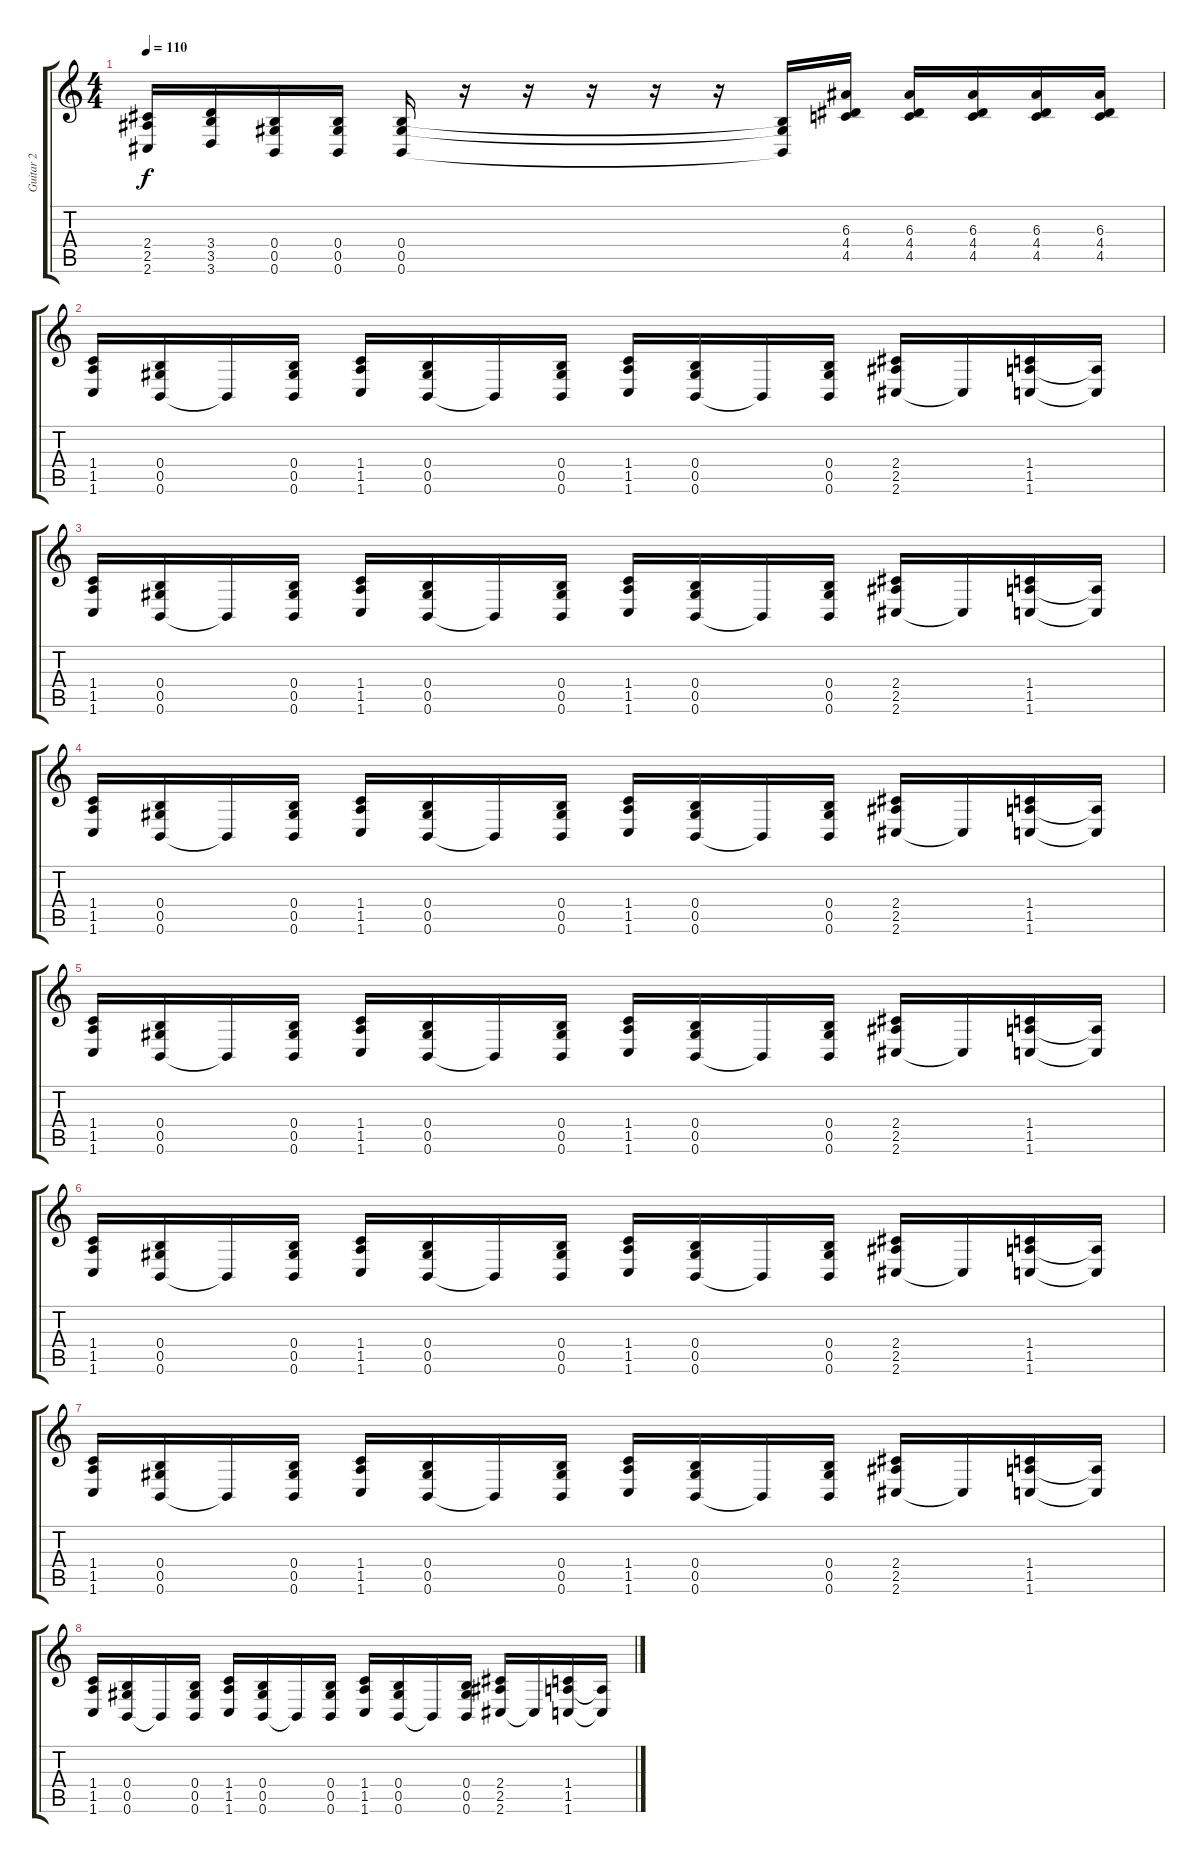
\track ("Guitar 2" "Guitar 2") {instrument overdrivenguitar bank 2}
\staff {score tabs}
\tuning (Db4 Ab3 E3 B2 Ab2 B1) {hide}
\ts (4 4)
\tempo 110
\clef g2
\ks c
(2.4 2.5 2.6).16{dy f} (3.4 3.5 3.6).16 (0.4 0.5 0.6).16 (0.4 0.5 0.6).16 (0.4 0.5 0.6).16 r.16 r.16 r.16 r.16 r.16 (0.4{t} 0.5{t} 0.6{t}).16 (6.3 4.4 4.5).16 (6.3 4.4 4.5).16 (6.3 4.4 4.5).16 (6.3 4.4 4.5).16 (6.3 4.4 4.5).16 |
(1.4 1.5 1.6).16 (0.4 0.5 0.6).16 0.6{t}.16 (0.4 0.5 0.6).16 (1.4 1.5 1.6).16 (0.4 0.5 0.6).16 0.6{t}.16 (0.4 0.5 0.6).16 (1.4 1.5 1.6).16 (0.4 0.5 0.6).16 0.6{t}.16 (0.4 0.5 0.6).16 (2.4 2.5 2.6).16 2.6{t}.16 (1.4 1.5 1.6).16 (1.5{t} 1.6{t}).16 |
(1.4 1.5 1.6).16 (0.4 0.5 0.6).16 0.6{t}.16 (0.4 0.5 0.6).16 (1.4 1.5 1.6).16 (0.4 0.5 0.6).16 0.6{t}.16 (0.4 0.5 0.6).16 (1.4 1.5 1.6).16 (0.4 0.5 0.6).16 0.6{t}.16 (0.4 0.5 0.6).16 (2.4 2.5 2.6).16 2.6{t}.16 (1.4 1.5 1.6).16 (1.5{t} 1.6{t}).16 |
(1.4 1.5 1.6).16 (0.4 0.5 0.6).16 0.6{t}.16 (0.4 0.5 0.6).16 (1.4 1.5 1.6).16 (0.4 0.5 0.6).16 0.6{t}.16 (0.4 0.5 0.6).16 (1.4 1.5 1.6).16 (0.4 0.5 0.6).16 0.6{t}.16 (0.4 0.5 0.6).16 (2.4 2.5 2.6).16 2.6{t}.16 (1.4 1.5 1.6).16 (1.5{t} 1.6{t}).16 |
(1.4 1.5 1.6).16 (0.4 0.5 0.6).16 0.6{t}.16 (0.4 0.5 0.6).16 (1.4 1.5 1.6).16 (0.4 0.5 0.6).16 0.6{t}.16 (0.4 0.5 0.6).16 (1.4 1.5 1.6).16 (0.4 0.5 0.6).16 0.6{t}.16 (0.4 0.5 0.6).16 (2.4 2.5 2.6).16 2.6{t}.16 (1.4 1.5 1.6).16 (1.5{t} 1.6{t}).16 |
(1.4 1.5 1.6).16 (0.4 0.5 0.6).16 0.6{t}.16 (0.4 0.5 0.6).16 (1.4 1.5 1.6).16 (0.4 0.5 0.6).16 0.6{t}.16 (0.4 0.5 0.6).16 (1.4 1.5 1.6).16 (0.4 0.5 0.6).16 0.6{t}.16 (0.4 0.5 0.6).16 (2.4 2.5 2.6).16 2.6{t}.16 (1.4 1.5 1.6).16 (1.5{t} 1.6{t}).16 |
(1.4 1.5 1.6).16 (0.4 0.5 0.6).16 0.6{t}.16 (0.4 0.5 0.6).16 (1.4 1.5 1.6).16 (0.4 0.5 0.6).16 0.6{t}.16 (0.4 0.5 0.6).16 (1.4 1.5 1.6).16 (0.4 0.5 0.6).16 0.6{t}.16 (0.4 0.5 0.6).16 (2.4 2.5 2.6).16 2.6{t}.16 (1.4 1.5 1.6).16 (1.5{t} 1.6{t}).16 |
(1.4 1.5 1.6).16 (0.4 0.5 0.6).16 0.6{t}.16 (0.4 0.5 0.6).16 (1.4 1.5 1.6).16 (0.4 0.5 0.6).16 0.6{t}.16 (0.4 0.5 0.6).16 (1.4 1.5 1.6).16 (0.4 0.5 0.6).16 0.6{t}.16 (0.4 0.5 0.6).16 (2.4 2.5 2.6).16 2.6{t}.16 (1.4 1.5 1.6).16 (1.5{t} 1.6{t}).16
